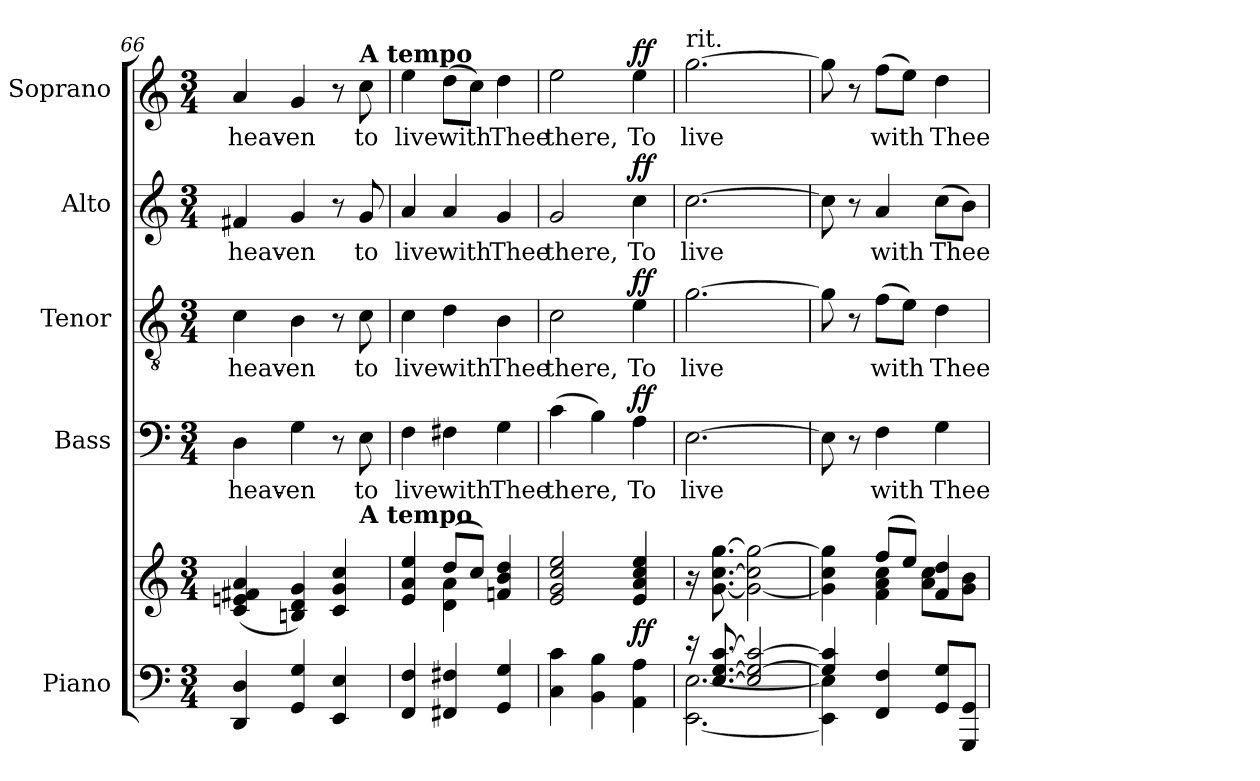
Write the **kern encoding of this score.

**kern	**kern	**dynam	**kern	**text	**dynam	**kern	**text	**dynam	**kern	**text	**dynam	**kern	**text	**dynam
*part5	*part5	*part5	*part4	*part4	*part4	*part3	*part3	*part3	*part2	*part2	*part2	*part1	*part1	*part1
*staff6	*staff5	*staff5/6	*staff4	*staff4	*staff4	*staff3	*staff3	*staff3	*staff2	*staff2	*staff2	*staff1	*staff1	*staff1
*I"Piano	*	*	*I"Bass	*	*	*I"Tenor	*	*	*I"Alto	*	*	*I"Soprano	*	*
*I'Pno.	*	*	*I'B.	*	*	*I'T.	*	*	*I'A.	*	*	*I'S.	*	*
*clefF4	*clefG2	*	*clefF4	*	*	*clefGv2	*	*	*clefG2	*	*	*clefG2	*	*
*	*	*	*	*	*	*ITrd7c12	*	*	*	*	*	*	*	*
*k[]	*k[]	*	*k[]	*	*	*k[]	*	*	*k[]	*	*	*k[]	*	*
*C:	*C:	*	*C:	*	*	*C:	*	*	*C:	*	*	*C:	*	*
*M3/4	*M3/4	*	*M3/4	*	*	*M3/4	*	*	*M3/4	*	*	*M3/4	*	*
=66	=66	=66	=66	=66	=66	=66	=66	=66	=66	=66	=66	=66	=66	=66
!	!	!	!	!LO:LY:b:color=#000000	!	!	!	!	!	!	!	!	!	!
!	!	!	!	!	!	!	!LO:LY:b:color=#000000	!	!	!	!	!	!	!
!	!	!	!	!	!	!	!	!	!	!LO:LY:b:color=#000000	!	!	!	!
!	!	!	!	!	!	!	!	!	!	!	!	!	!LO:LY:b:color=#000000	!
*	*^	*	*	*	*	*	*	*	*	*	*	*	*	*
4DDi/ 4Di	(4ci/ 4eni 4f#Xi 4ai	2ryy	.	4Di\	heav-	.	4Ci\	heav-	.	4f#Xi/	heav-	.	4ai/	heav-	.
!	!	!	!	!	!LO:LY:b:color=#000000	!	!	!	!	!	!	!	!	!	!
!	!	!	!	!	!	!	!	!LO:LY:b:color=#000000	!	!	!	!	!	!	!
!	!	!	!	!	!	!	!	!	!	!	!LO:LY:b:color=#000000	!	!	!	!
!	!	!	!	!	!	!	!	!	!	!	!	!	!	!LO:LY:b:color=#000000	!
4GGi/ 4Gi	4Bni/ 4di 4gi)	.	.	4Gi\	-en	.	4BBi\	-en	.	4gi/	-en	.	4gi/	-en	.
4EEi/ 4Ei	4ci/ 4gi 4cci	8ryy	.	8r	.	.	8r	.	.	8r	.	.	8r	.	.
!	!	!	!	!	!LO:LY:b:color=#000000	!	!	!	!	!	!	!	!	!	!
!	!	!	!	!	!	!	!	!LO:LY:b:color=#000000	!	!	!	!	!	!	!
!	!	!	!	!	!	!	!	!	!	!	!LO:LY:b:color=#000000	!	!	!	!
!	!	!	!	!	!	!	!	!	!	!	!	!	!LO:TX:a:B:t=A tempo	!	!
!	!	!LO:TX:a:B:t=A tempo	!	!	!	!	!	!	!	!	!	!	!	!	!
!	!	!	!	!	!	!	!	!	!	!	!	!	!	!LO:LY:b:color=#000000	!
.	.	8ryy	.	8Ei\	to	.	8Ci\	to	.	8gi/	to	.	8cci\	to	.
=67	=67	=67	=67	=67	=67	=67	=67	=67	=67	=67	=67	=67	=67	=67	=67
!	!	!	!	!	!LO:LY:b:color=#000000	!	!	!	!	!	!	!	!	!	!
!	!	!	!	!	!	!	!	!LO:LY:b:color=#000000	!	!	!	!	!	!	!
!	!	!	!	!	!	!	!	!	!	!	!LO:LY:b:color=#000000	!	!	!	!
!	!	!	!	!	!	!	!	!	!	!	!	!	!	!LO:LY:b:color=#000000	!
4FFi/ 4Fi	4ei/ 4ai 4eei	4ryy	.	4Fi\	live	.	4Ci\	live	.	4ai/	live	.	4eei\	live	.
!	!	!	!	!	!LO:LY:b:color=#000000	!	!	!	!	!	!	!	!	!	!
!	!	!	!	!	!	!	!	!LO:LY:b:color=#000000	!	!	!	!	!	!	!
!	!	!	!	!	!	!	!	!	!	!	!LO:LY:b:color=#000000	!	!	!	!
!	!	!	!	!	!	!	!	!	!	!	!	!	!	!LO:LY:b:color=#000000	!
4FF#Xi/ 4F#Xi	(8ddi/L	4di\ 4ai	.	4F#Xi\	with	.	4Di\	with	.	4ai/	with	.	(8ddi\L	with	.
.	8cci/J)	.	.	.	.	.	.	.	.	.	.	.	8cci\J)	.	.
!	!	!	!	!	!LO:LY:b:color=#000000	!	!	!	!	!	!	!	!	!	!
!	!	!	!	!	!	!	!	!LO:LY:b:color=#000000	!	!	!	!	!	!	!
!	!	!	!	!	!	!	!	!	!	!	!LO:LY:b:color=#000000	!	!	!	!
!	!	!	!	!	!	!	!	!	!	!	!	!	!	!LO:LY:b:color=#000000	!
4GGi/ 4Gi	4fni/ 4bi 4ddi	4ryy	.	4Gi\	Thee	.	4BBi\	Thee	.	4gi/	Thee	.	4ddi\	Thee	.
*	*v	*v	*	*	*	*	*	*	*	*	*	*	*	*	*
=68	=68	=68	=68	=68	=68	=68	=68	=68	=68	=68	=68	=68	=68	=68
*	*^	*	*	*	*	*	*	*	*	*	*	*	*	*
!	!	!	!	!	!LO:LY:b:color=#000000	!	!	!	!	!	!	!	!	!	!
*	*v	*v	*	*	*	*	*	*	*	*	*	*	*	*	*
*	*^	*	*	*	*	*	*	*	*	*	*	*	*	*
!	!	!	!	!	!	!	!	!LO:LY:b:color=#000000	!	!	!	!	!	!	!
*	*v	*v	*	*	*	*	*	*	*	*	*	*	*	*	*
*	*^	*	*	*	*	*	*	*	*	*	*	*	*	*
!	!	!	!	!	!	!	!	!	!	!	!LO:LY:b:color=#000000	!	!	!	!
*	*v	*v	*	*	*	*	*	*	*	*	*	*	*	*	*
*	*^	*	*	*	*	*	*	*	*	*	*	*	*	*
!	!	!	!	!	!	!	!	!	!	!	!	!	!	!LO:LY:b:color=#000000	!
*	*v	*v	*	*	*	*	*	*	*	*	*	*	*	*	*
4Ci\ 4ci	2ei/ 2gi 2cci 2eei	.	(4ci\	there,	.	2Ci\	there,	.	2gi/	there,	.	2eei\	there,	.
4BBi\ 4Bi	.	.	4Bi\)	.	.	.	.	.	.	.	.	.	.	.
!	!	!	!	!LO:LY:b:color=#000000	!	!	!	!	!	!	!	!	!	!
!	!	!	!	!	!	!	!LO:LY:b:color=#000000	!	!	!	!	!	!	!
!	!	!	!	!	!	!	!	!	!	!LO:LY:b:color=#000000	!	!	!	!
!	!	!	!	!	!	!	!	!	!	!	!	!	!LO:LY:b:color=#000000	!
4AAi\ 4Ai	4ei/ 4ai 4cci 4eei	ff	4Ai\	To	ff	4Ei\	To	ff	4cci\	To	ff	4eei\	To	ff
!!LO:LB:g=z
=69	=69	=69	=69	=69	=69	=69	=69	=69	=69	=69	=69	=69	=69	=69
*^	*	*	*	*	*	*	*	*	*	*	*	*	*	*
!	!	!	!	!	!LO:LY:b:color=#000000	!	!	!	!	!	!	!	!	!	!
!	!	!	!	!	!	!	!	!LO:LY:b:color=#000000	!	!	!	!	!	!	!
!	!	!	!	!	!	!	!	!	!	!	!LO:LY:b:color=#000000	!	!	!	!
!	!	!	!	!	!	!	!	!	!	!	!	!	!LO:TX:t=rit.	!	!
!	!	!	!	!	!	!	!	!	!	!	!	!	!	!LO:LY:b:color=#000000	!
16r	[<2.EEi\ [<2.Ei	16r	.	[>2.Ei\	live	.	[>2.Gi\	live	.	[>2.cci\	live	.	[>2.ggi\	live	.
[>8.Ei/ [>8.Gi [>8.ci	.	[<8.gi\ [>8.cci [>8.ggi	.	.	.	.	.	.	.	.	.	.	.	.	.
2Ei/] 2Gi_> 2ci_>	.	2gi\_< 2cci] 2ggi_>	.	.	.	.	.	.	.	.	.	.	.	.	.
=70	=70	=70	=70	=70	=70	=70	=70	=70	=70	=70	=70	=70	=70	=70	=70
*	*	*^	*	*	*	*	*	*	*	*	*	*	*	*	*
4Gi/] 4ci]	4EEi\] 4Ei]	4ryy	4gi\] 4cci 4ggi]	.	8Ei\]	.	.	8Gi\]	.	.	8cci\]	.	.	8ggi\]	.	.
.	.	.	.	.	8r	.	.	8r	.	.	8r	.	.	8r	.	.
!	!	!	!	!	!	!LO:LY:b:color=#000000	!	!	!	!	!	!	!	!	!	!
!	!	!	!	!	!	!	!	!	!LO:LY:b:color=#000000	!	!	!	!	!	!	!
!	!	!	!	!	!	!	!	!	!	!	!	!LO:LY:b:color=#000000	!	!	!	!
!	!	!	!	!	!	!	!	!	!	!	!	!	!	!	!LO:LY:b:color=#000000	!
4FFi/ 4Fi	2ryy	(8ffi/L	4fi\ 4ai 4cci	.	4Fi\	with	.	(8Fi\L	with	.	4ai/	with	.	(8ffi\L	with	.
.	.	8eei/J)	.	.	.	.	.	8Ei\J)	.	.	.	.	.	8eei\J)	.	.
!	!	!	!	!	!	!LO:LY:b:color=#000000	!	!	!	!	!	!	!	!	!	!
!	!	!	!	!	!	!	!	!	!LO:LY:b:color=#000000	!	!	!	!	!	!	!
!	!	!	!	!	!	!	!	!	!	!	!	!LO:LY:b:color=#000000	!	!	!	!
!	!	!	!	!	!	!	!	!	!	!	!	!	!	!	!LO:LY:b:color=#000000	!
8GGi/ 8GiL	.	4fi/ 4ddi	8ai\ 8cciL	.	4Gi\	Thee	.	4Di\	Thee	.	(8cci\L	Thee	.	4ddi\	Thee	.
8GGGi/ 8GGiJ	.	.	8gi\ 8biJ	.	.	.	.	.	.	.	8bi\J)	.	.	.	.	.
*v	*v	*	*	*	*	*	*	*	*	*	*	*	*	*	*	*
*	*v	*v	*	*	*	*	*	*	*	*	*	*	*	*	*
=	=	=	=	=	=	=	=	=	=	=	=	=	=	=
*-	*-	*-	*-	*-	*-	*-	*-	*-	*-	*-	*-	*-	*-	*-
